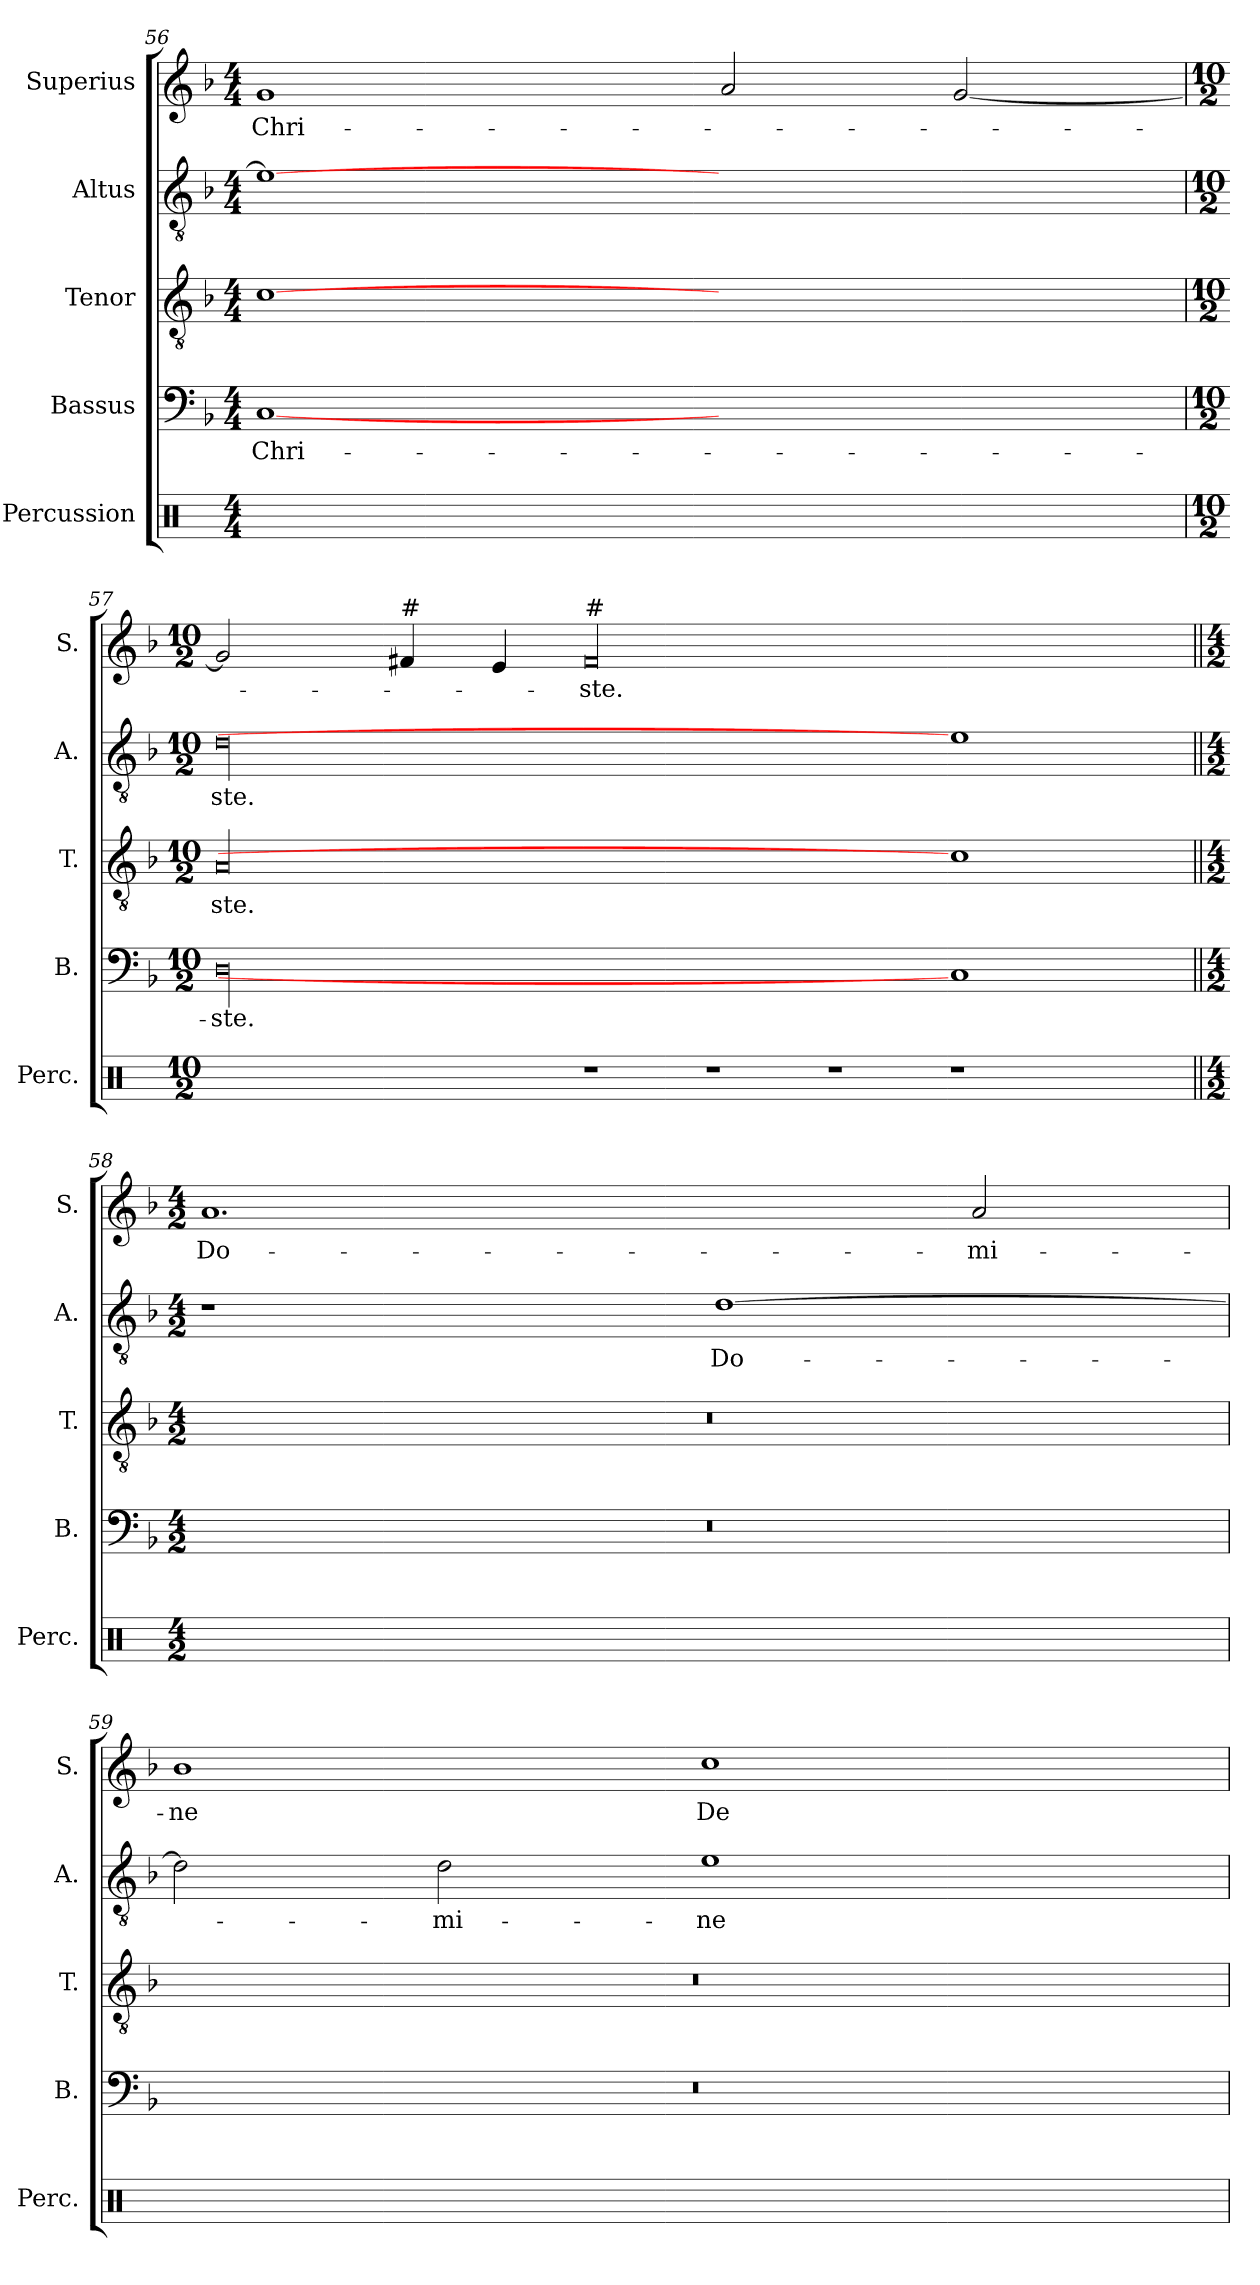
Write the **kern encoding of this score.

**kern	**kern	**text	**kern	**text	**kern	**text	**kern	**text
*part5	*part4	*part4	*part3	*part3	*part2	*part2	*part1	*part1
*staff5	*staff4	*staff4	*staff3	*staff3	*staff2	*staff2	*staff1	*staff1
*I"Percussion	*I"Bassus	*	*I"Tenor	*	*I"Altus	*	*I"Superius	*
*I'Perc.	*I'B.	*	*I'T.	*	*I'A.	*	*I'S.	*
*clefX	*clefF4	*	*clefGv2	*	*clefGv2	*	*clefG2	*
*	*	*	*ITrd7c12	*	*ITrd7c12	*	*	*
*k[]	*k[b-]	*	*k[b-]	*	*k[b-]	*	*k[b-]	*
*C:	*F:	*	*F:	*	*F:	*	*F:	*
*M4/4	*M4/4	*	*M4/4	*	*M4/4	*	*M4/4	*
=56	=56	=56	=56	=56	=56	=56	=56	=56
!	!	!LO:LY:b:color=#000000	!	!	!	!	!	!
!	!	!	!	!	!	!	!	!LO:LY:b:color=#000000
16Rei/LLyy	[1Ci	Chri-	[1Ci	.	1E-i_>	.	1gi	Chri-
16Rei/yy	.	.	.	.	.	.	.	.
16Rei/yy	.	.	.	.	.	.	.	.
16Rei/JJyy	.	.	.	.	.	.	.	.
16Rei/LLyy	.	.	.	.	.	.	.	.
16Rei/yy	.	.	.	.	.	.	.	.
16Rei/yy	.	.	.	.	.	.	.	.
16Rei/JJyy	.	.	.	.	.	.	.	.
16Rei/LLyy	.	.	.	.	.	.	.	.
16Rei/yy	.	.	.	.	.	.	.	.
16Rei/yy	.	.	.	.	.	.	.	.
16Rei/JJyy	.	.	.	.	.	.	.	.
16Rei/LLyy	.	.	.	.	.	.	.	.
16Rei/yy	.	.	.	.	.	.	.	.
16Rei/yy	.	.	.	.	.	.	.	.
16Rei/JJyy	.	.	.	.	.	.	.	.
16Rei/LLyy	1ryy	.	1ryy	.	1ryy	.	2ai/	.
16Rei/yy	.	.	.	.	.	.	.	.
16Rei/yy	.	.	.	.	.	.	.	.
16Rei/JJyy	.	.	.	.	.	.	.	.
16Rei/LLyy	.	.	.	.	.	.	.	.
16Rei/yy	.	.	.	.	.	.	.	.
16Rei/yy	.	.	.	.	.	.	.	.
16Rei/JJyy	.	.	.	.	.	.	.	.
16Rei/LLyy	.	.	.	.	.	.	[<2gi/	.
16Rei/yy	.	.	.	.	.	.	.	.
16Rei/yy	.	.	.	.	.	.	.	.
16Rei/JJyy	.	.	.	.	.	.	.	.
16Rei/LLyy	.	.	.	.	.	.	.	.
16Rei/yy	.	.	.	.	.	.	.	.
16Rei/yy	.	.	.	.	.	.	.	.
16Rei/JJyy	.	.	.	.	.	.	.	.
=57	=57	=57	=57	=57	=57	=57	=57	=57
*M10/2	*M10/2	*	*M10/2	*	*M10/2	*	*M10/2	*
!	!	!LO:LY:b:color=#000000	!	!	!	!	!	!
!	!	!	!	!LO:LY:b:color=#000000	!	!	!	!
!	!	!	!	!	!	!LO:LY:b:color=#000000	!	!
16Rei/LLyy	00Di	-ste.	00AAi	-ste.	00Di	-ste.	2gi/]	.
16Rei/yy	.	.	.	.	.	.	.	.
16Rei/yy	.	.	.	.	.	.	.	.
16Rei/yy	.	.	.	.	.	.	.	.
16Rei/yy	.	.	.	.	.	.	.	.
16Rei/yy	.	.	.	.	.	.	.	.
16Rei/yy	.	.	.	.	.	.	.	.
16Rei/JJyy	.	.	.	.	.	.	.	.
!	!	!	!	!	!	!	!LO:TX:a:t=#	!
16Rei/LLyy	.	.	.	.	.	.	4f#j/	.
16Rei/yy	.	.	.	.	.	.	.	.
16Rei/yy	.	.	.	.	.	.	.	.
16Rei/yy	.	.	.	.	.	.	.	.
16Rei/yy	.	.	.	.	.	.	4ei/	.
16Rei/yy	.	.	.	.	.	.	.	.
16Rei/yy	.	.	.	.	.	.	.	.
16Rei/JJyy	.	.	.	.	.	.	.	.
!	!	!	!	!	!	!	!LO:TX:a:t=#	!
!	!	!	!	!	!	!	!	!LO:LY:b:color=#000000
1r	.	.	.	.	.	.	00f#j	-ste.
1r	.	.	.	.	.	.	.	.
1r	.	.	.	.	.	.	.	.
1r	1Ci]	.	1Ci]	.	1E-i]	.	.	.
1ryy	1ryy	.	1ryy	.	1ryy	.	1ryy	.
!!LO:PB:g=z
=58||	=58||	=58||	=58||	=58||	=58||	=58||	=58||	=58||
*M4/2	*M4/2	*	*M4/2	*	*M4/2	*	*M4/2	*
!	!LO:N:vis=1	!	!LO:N:vis=1	!	!	!	!	!
!	!	!	!	!	!	!	!	!LO:LY:b:color=#000000
16Rei/LLyy	0r	.	0r	.	1r	.	1.ai	Do-
16Rei/yy	.	.	.	.	.	.	.	.
16Rei/yy	.	.	.	.	.	.	.	.
16Rei/JJyy	.	.	.	.	.	.	.	.
16Rei/LLyy	.	.	.	.	.	.	.	.
16Rei/yy	.	.	.	.	.	.	.	.
16Rei/yy	.	.	.	.	.	.	.	.
16Rei/JJyy	.	.	.	.	.	.	.	.
16Rei/LLyy	.	.	.	.	.	.	.	.
16Rei/yy	.	.	.	.	.	.	.	.
16Rei/yy	.	.	.	.	.	.	.	.
16Rei/JJyy	.	.	.	.	.	.	.	.
16Rei/LLyy	.	.	.	.	.	.	.	.
16Rei/yy	.	.	.	.	.	.	.	.
16Rei/yy	.	.	.	.	.	.	.	.
16Rei/JJyy	.	.	.	.	.	.	.	.
!	!	!	!	!	!	!LO:LY:b:color=#000000	!	!
16Rei/LLyy	.	.	.	.	[>1Di	Do-	.	.
16Rei/yy	.	.	.	.	.	.	.	.
16Rei/yy	.	.	.	.	.	.	.	.
16Rei/JJyy	.	.	.	.	.	.	.	.
16Rei/LLyy	.	.	.	.	.	.	.	.
16Rei/yy	.	.	.	.	.	.	.	.
16Rei/yy	.	.	.	.	.	.	.	.
16Rei/JJyy	.	.	.	.	.	.	.	.
!	!	!	!	!	!	!	!	!LO:LY:b:color=#000000
16Rei/LLyy	.	.	.	.	.	.	2ai/	-mi-
16Rei/yy	.	.	.	.	.	.	.	.
16Rei/yy	.	.	.	.	.	.	.	.
16Rei/JJyy	.	.	.	.	.	.	.	.
16Rei/LLyy	.	.	.	.	.	.	.	.
16Rei/yy	.	.	.	.	.	.	.	.
16Rei/yy	.	.	.	.	.	.	.	.
16Rei/JJyy	.	.	.	.	.	.	.	.
=59	=59	=59	=59	=59	=59	=59	=59	=59
!	!LO:N:vis=1	!	!LO:N:vis=1	!	!	!	!	!
!	!	!	!	!	!	!	!	!LO:LY:b:color=#000000
16Rei/LLyy	0r	.	0r	.	2Di\]	.	1b-i	-ne
16Rei/yy	.	.	.	.	.	.	.	.
16Rei/yy	.	.	.	.	.	.	.	.
16Rei/JJyy	.	.	.	.	.	.	.	.
16Rei/LLyy	.	.	.	.	.	.	.	.
16Rei/yy	.	.	.	.	.	.	.	.
16Rei/yy	.	.	.	.	.	.	.	.
16Rei/JJyy	.	.	.	.	.	.	.	.
!	!	!	!	!	!	!LO:LY:b:color=#000000	!	!
16Rei/LLyy	.	.	.	.	2Di\	-mi-	.	.
16Rei/yy	.	.	.	.	.	.	.	.
16Rei/yy	.	.	.	.	.	.	.	.
16Rei/JJyy	.	.	.	.	.	.	.	.
16Rei/LLyy	.	.	.	.	.	.	.	.
16Rei/yy	.	.	.	.	.	.	.	.
16Rei/yy	.	.	.	.	.	.	.	.
16Rei/JJyy	.	.	.	.	.	.	.	.
!	!	!	!	!	!	!LO:LY:b:color=#000000	!	!
!	!	!	!	!	!	!	!	!LO:LY:b:color=#000000
16Rei/LLyy	.	.	.	.	1Ei	-ne	1cci	De-
16Rei/yy	.	.	.	.	.	.	.	.
16Rei/yy	.	.	.	.	.	.	.	.
16Rei/JJyy	.	.	.	.	.	.	.	.
16Rei/LLyy	.	.	.	.	.	.	.	.
16Rei/yy	.	.	.	.	.	.	.	.
16Rei/yy	.	.	.	.	.	.	.	.
16Rei/JJyy	.	.	.	.	.	.	.	.
16Rei/LLyy	.	.	.	.	.	.	.	.
16Rei/yy	.	.	.	.	.	.	.	.
16Rei/yy	.	.	.	.	.	.	.	.
16Rei/JJyy	.	.	.	.	.	.	.	.
16Rei/LLyy	.	.	.	.	.	.	.	.
16Rei/yy	.	.	.	.	.	.	.	.
16Rei/yy	.	.	.	.	.	.	.	.
16Rei/JJyy	.	.	.	.	.	.	.	.
=	=	=	=	=	=	=	=	=
*-	*-	*-	*-	*-	*-	*-	*-	*-
